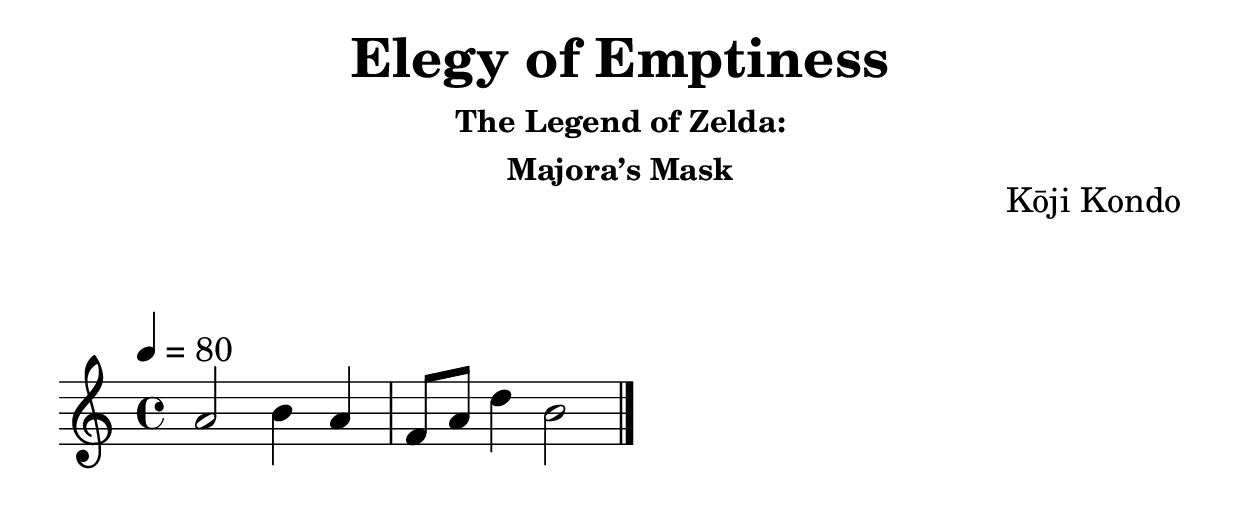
\version "2.20.0"

\include "header.ily"

title = "Elegy of Emptiness"
subtitle = ##f

song = \relative c'' {
  \tempo 4 = 80
  \time 4/4

  a'2 b4 a | % 1
  f8 a d4 b2 \bar "|." % 2
}


\header {
  title = \title
  #(define subtitle (if (defined? 'subtitle) subtitle))
  subsubtitle = \markup \center-column { "The Legend of Zelda:" "Majora’s Mask" }
}

\include "articulate.ly"

staff = \new Staff \with { midiInstrument = "ocarina" } {
  \clef "treble^8"
  \song
}

\score {
  \staff

  \layout {
    \context {
      \Score
      \omit ClefModifier
    }
  }
}

\score {
  \unfoldRepeats \articulate \staff

  \midi {}
}

